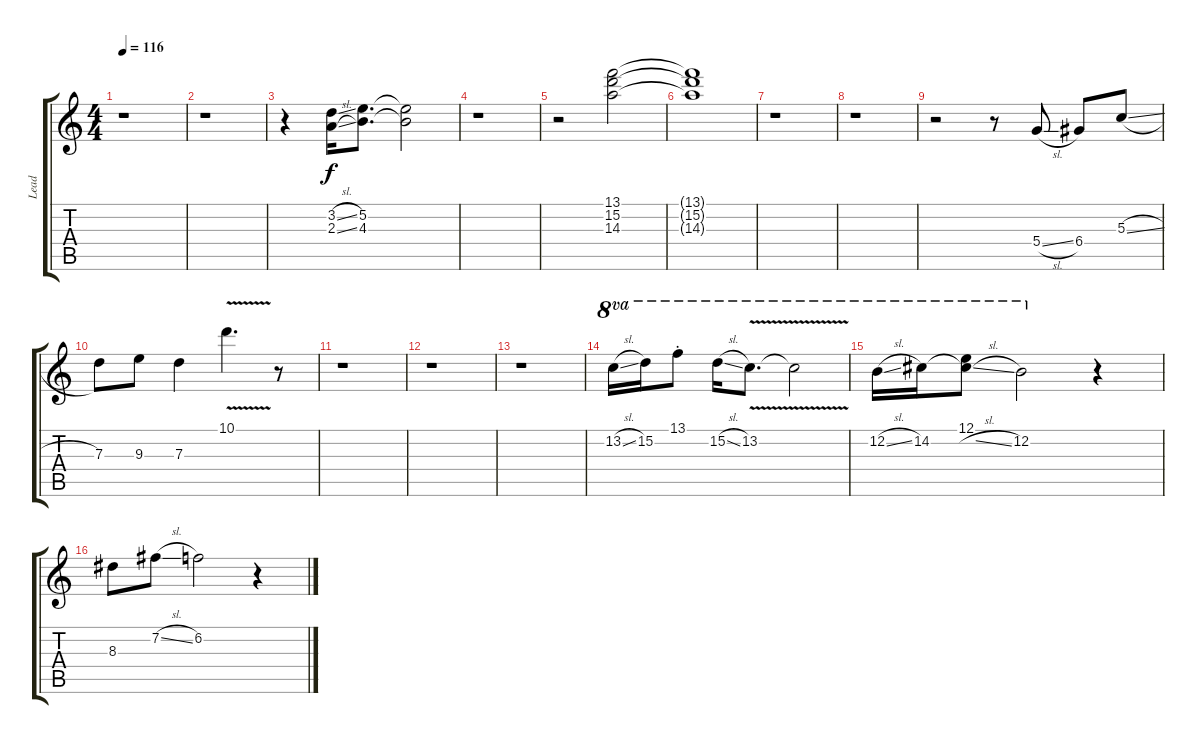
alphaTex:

\track ("Lead" "Lead") {instrument electricguitarclean}
\staff {score tabs}
\tuning (E4 B3 G3 D3 A2 E2) {hide}
\ts (4 4)
\tempo 116
\clef g2
\ks c
r.1{dy f} |
r.1 |
r.4 (3.2{sl} 2.3{sl}).16 (5.2 4.3).8{d} (5.2{t} 4.3{t}).2 |
r.1 |
r.2 (13.1 15.2 14.3).2 |
(13.1{t} 15.2{t} 14.3{t}).1 |
r.1 |
r.1 |
r.2 r.8 5.4{sl}.8 6.4.8 5.3{sl}.8 |
7.3.8 9.3.8 7.3.4 10.1{v}.4{d} r.8 |
r.1 |
r.1 |
r.1 |
13.2{sl}.16{ot 8va} 15.2.16{ot 8va} 13.1{st}.8{ot 8va} 15.2{sl}.16{ot 8va} 13.2{v}.8{d ot 8va} 13.2{v t}.2{ot 8va} |
12.2{sl}.16{ot 8va} 14.2.16{ot 8va} (12.1 14.2{sl t}).8{ot 8va} 12.2.2{ot 8va} r.4 |
8.3.8 7.2{sl}.8 6.2.2 r.4
